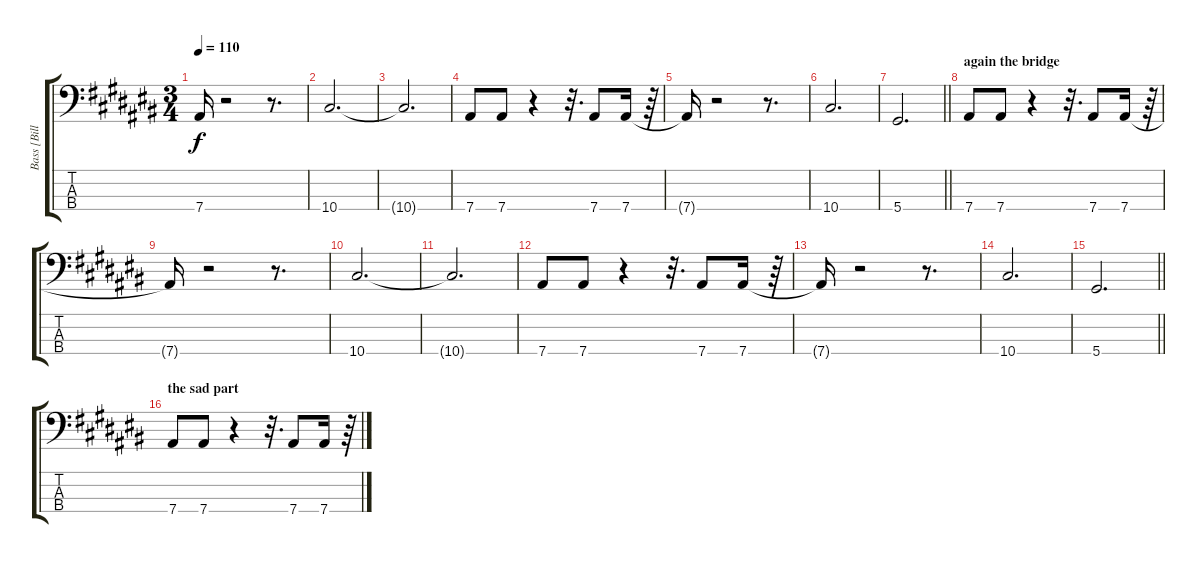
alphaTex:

\track ("Bass [Bill Laswell]" "Bass [Bill") {instrument acousticbass}
\staff {score tabs}
\tuning (Gb2 Db2 Ab1 Eb1) {hide}
\ts (3 4)
\tempo 110
\clef f4
\ks c#
7.4{t}.16{dy f} r.2 r.8{d} |
10.4.2{d} |
10.4{t}.2{d} |
7.4.8 7.4.8 r.4 r.32{d} 7.4.8 7.4.16 r.64 |
7.4{t}.16 r.2 r.8{d} |
10.4.2{d} |
\barLineRight lightlight
5.4.2{d} |
\section ("" "again the bridge")
7.4.8 7.4.8 r.4 r.32{d} 7.4.8 7.4.16 r.64 |
7.4{t}.16 r.2 r.8{d} |
10.4.2{d} |
10.4{t}.2{d} |
7.4.8 7.4.8 r.4 r.32{d} 7.4.8 7.4.16 r.64 |
7.4{t}.16 r.2 r.8{d} |
10.4.2{d} |
\barLineRight lightlight
5.4.2{d} |
\section ("" "the sad part")
7.4.8 7.4.8 r.4 r.32{d} 7.4.8 7.4.16 r.64
